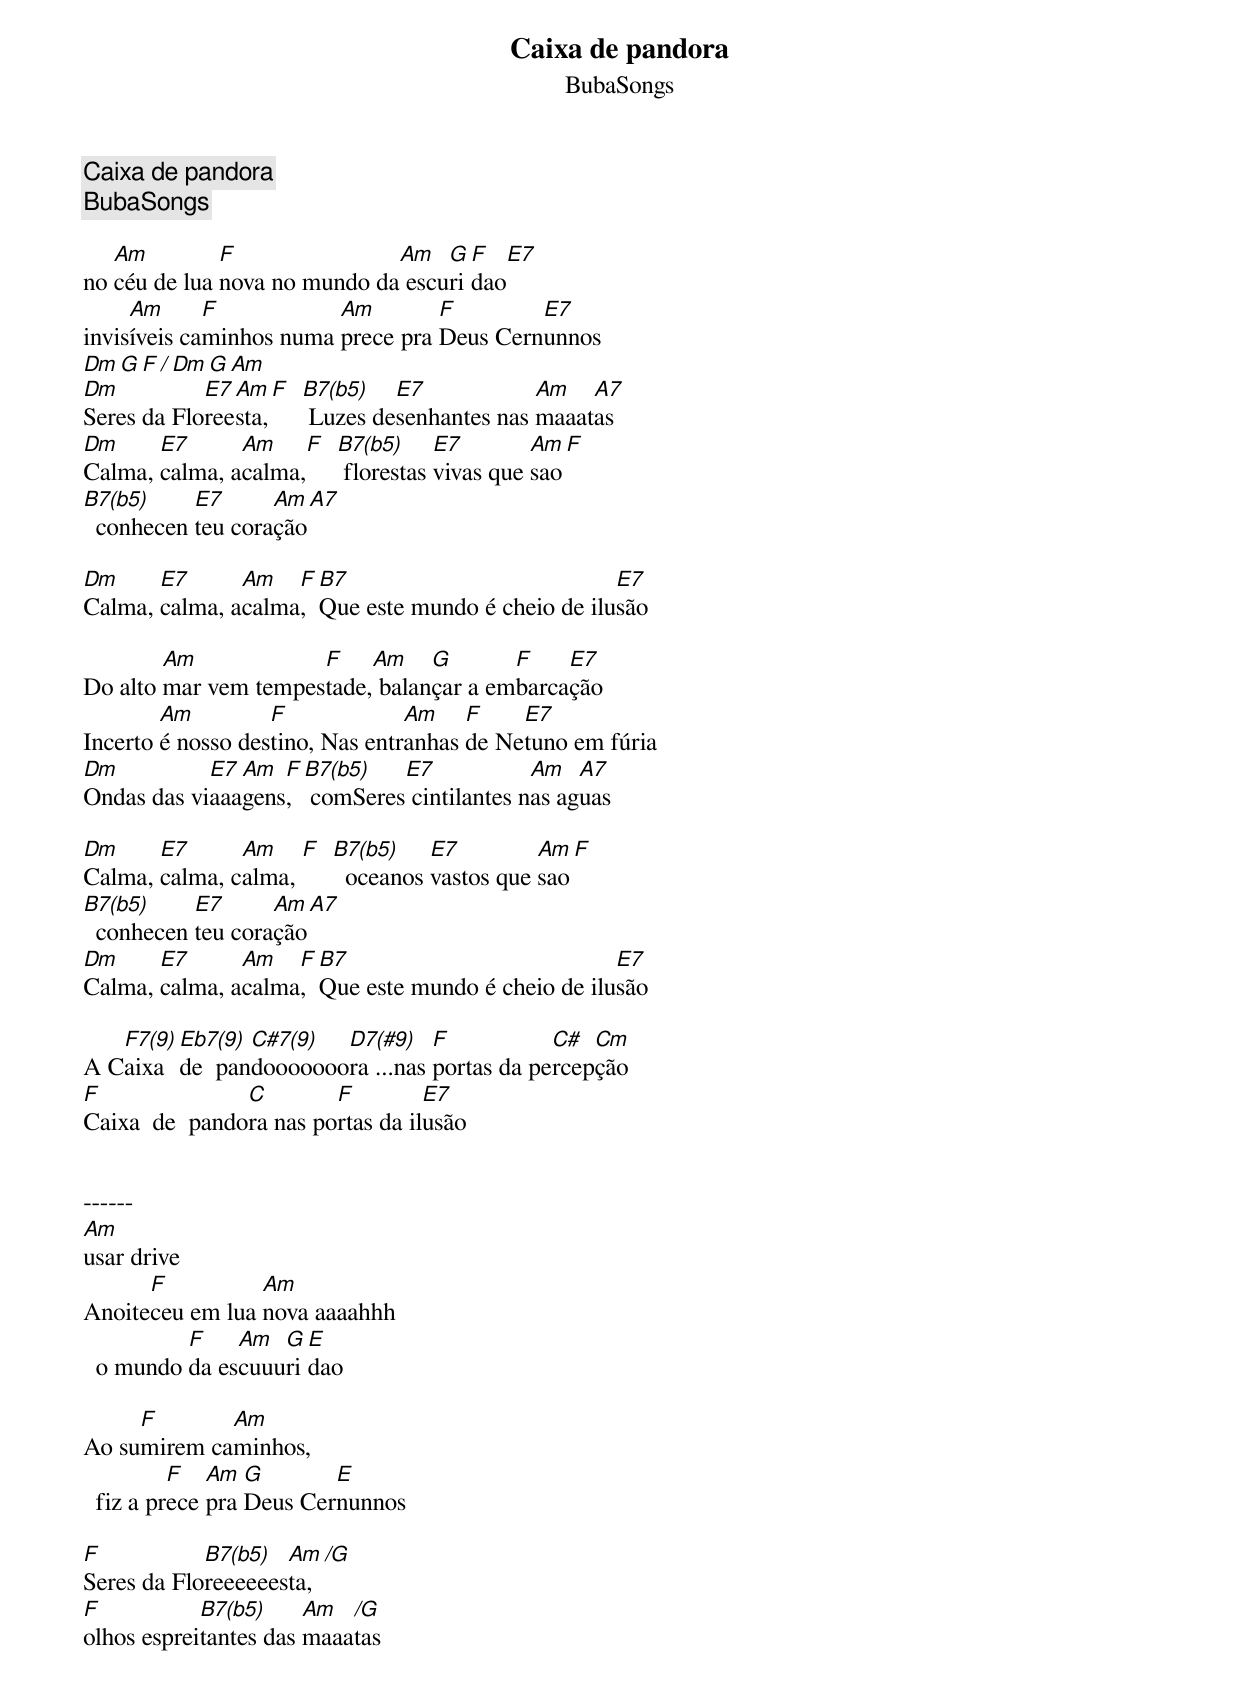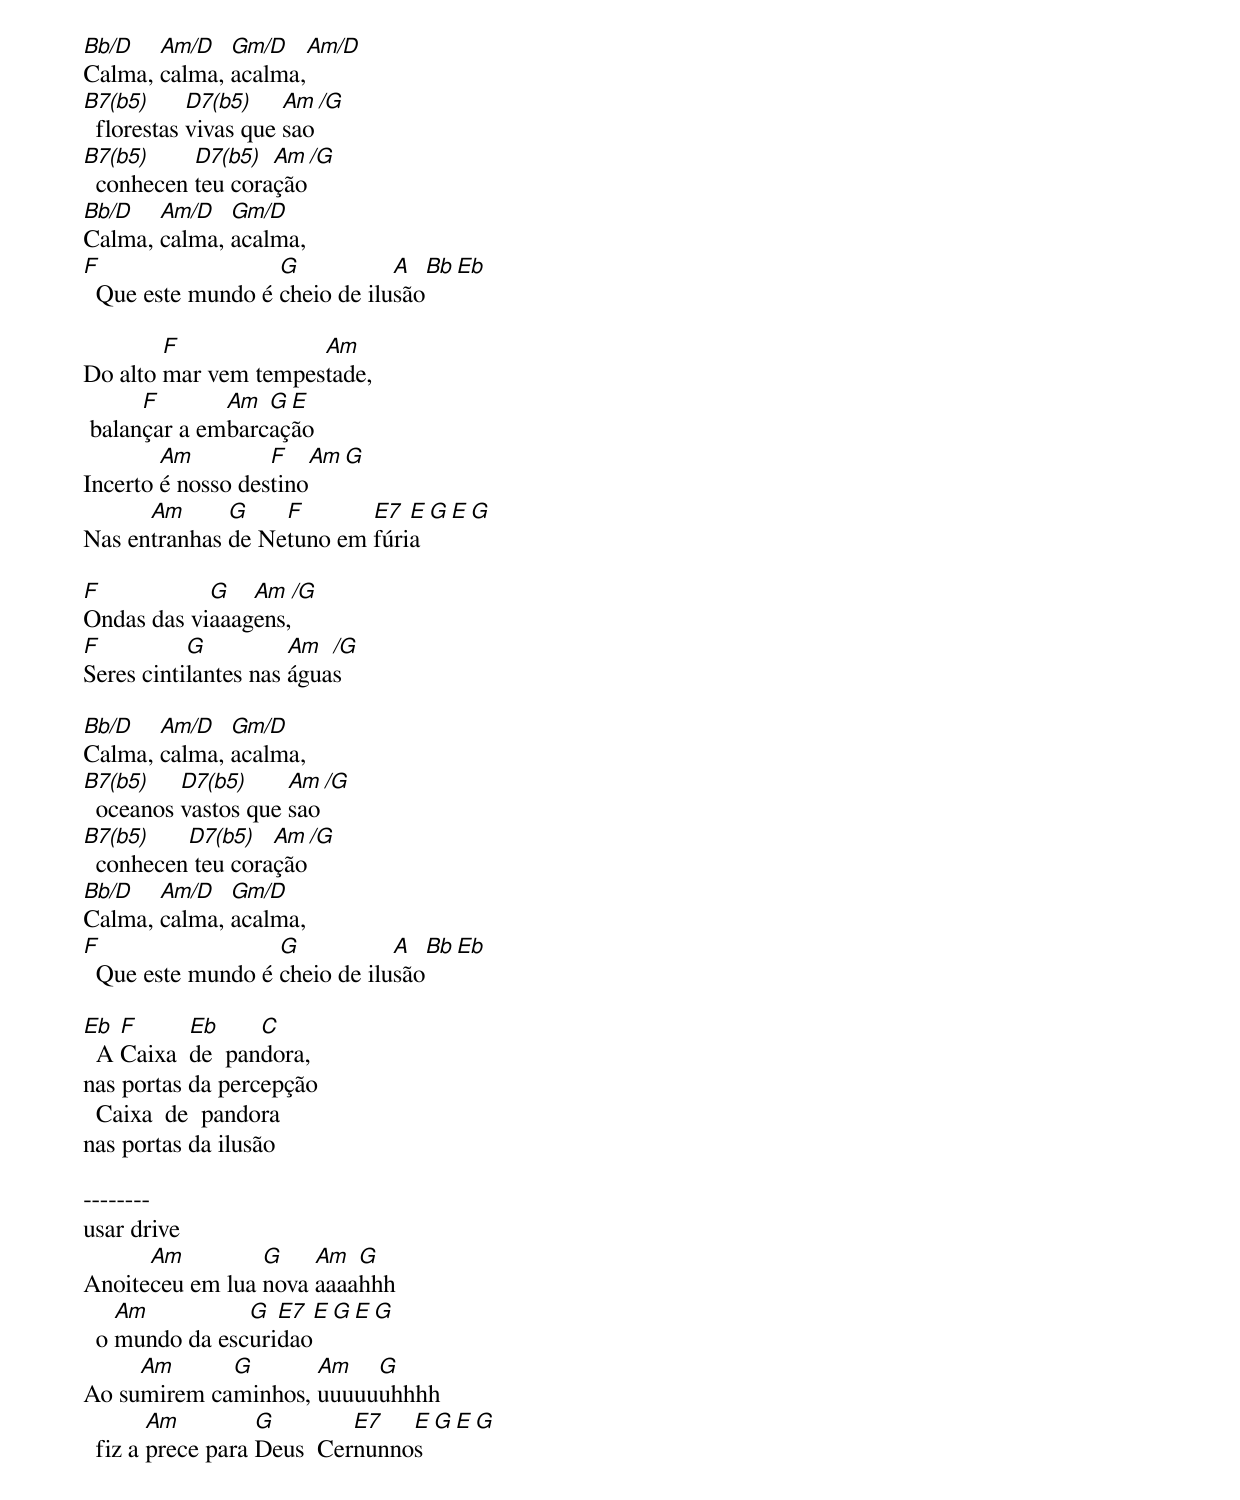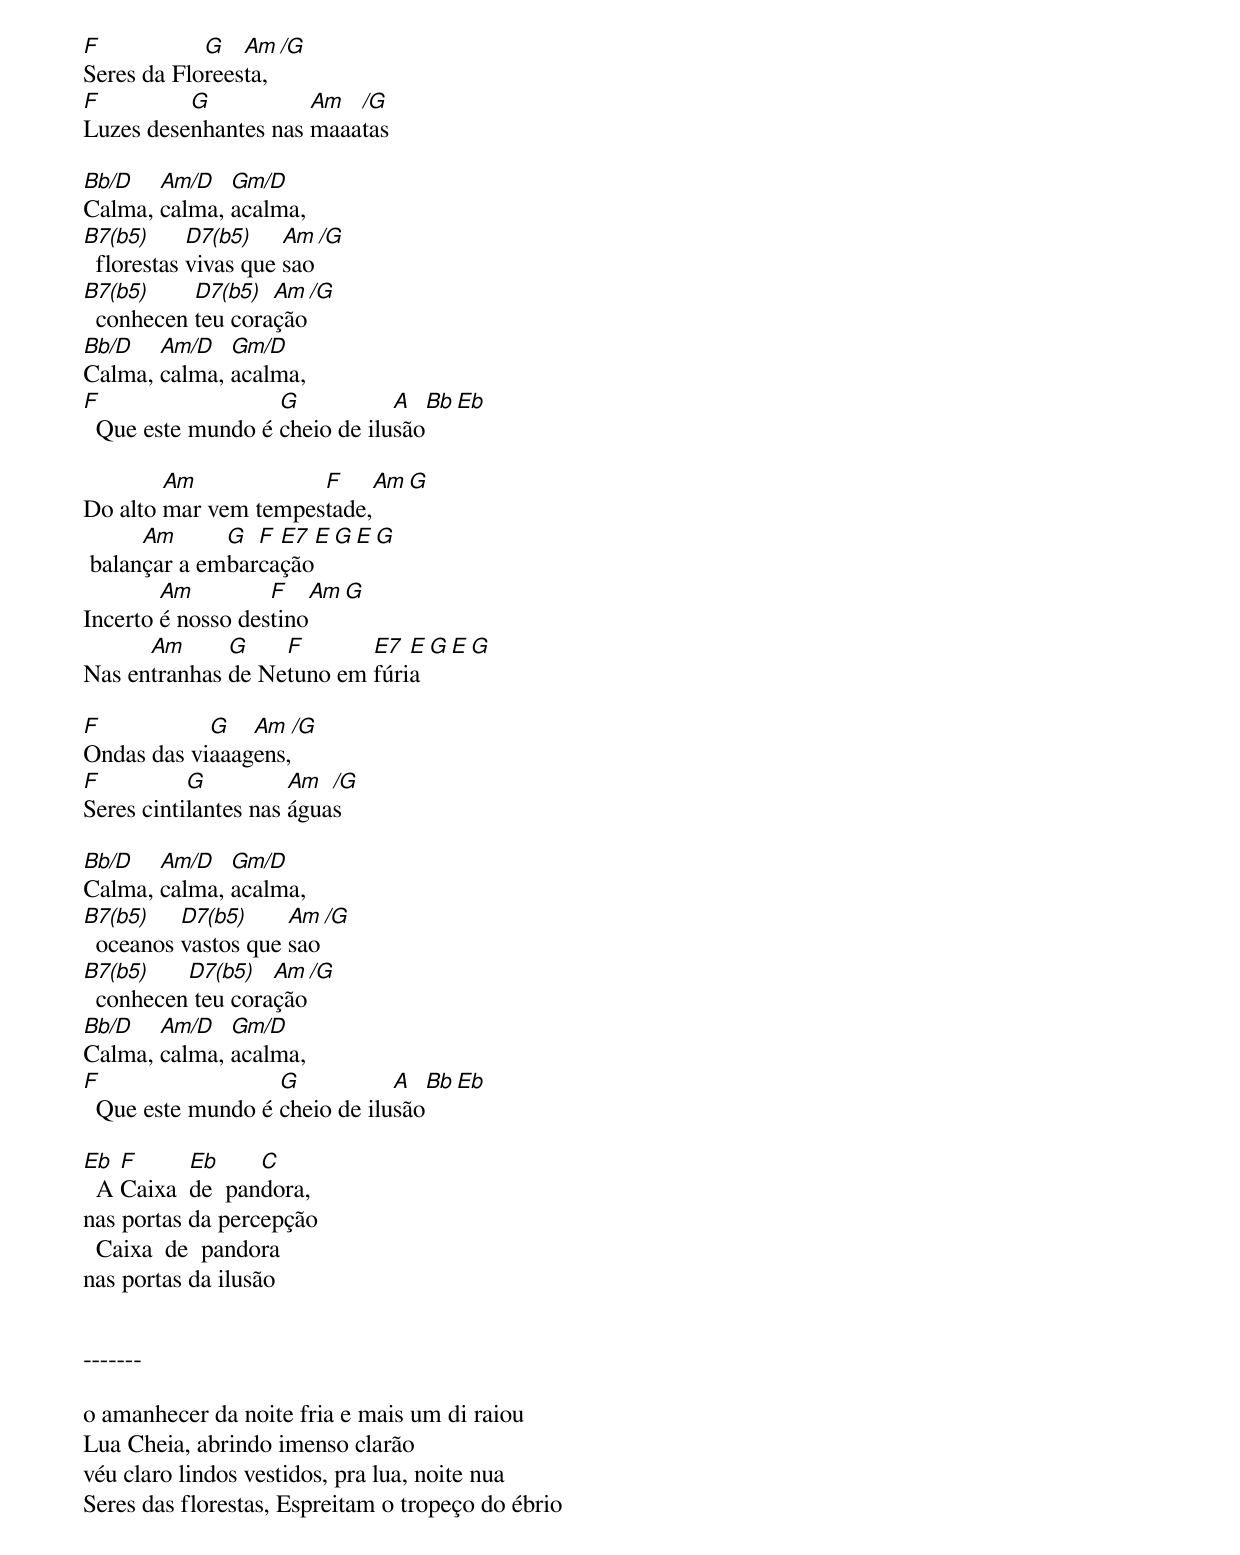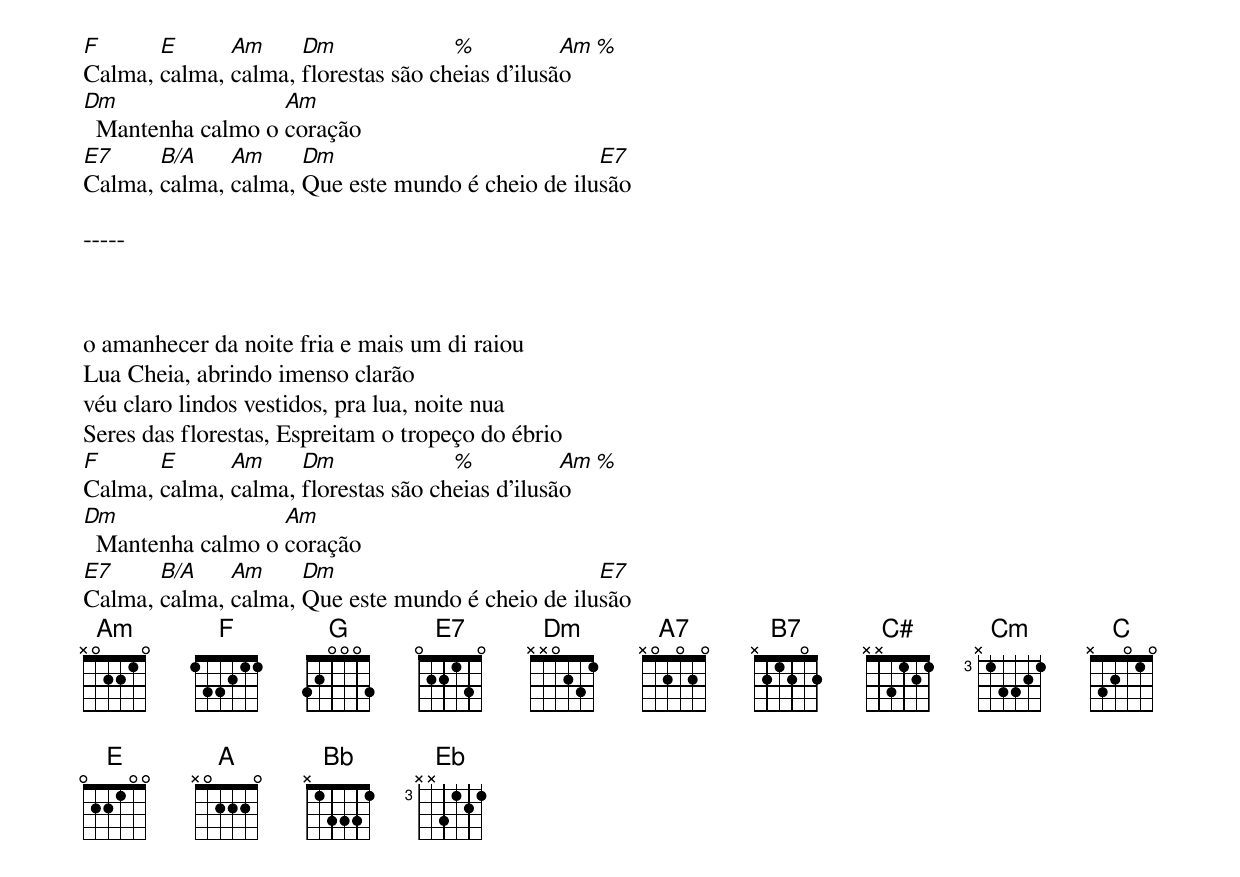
Caixa de pandora
BubaSongs

Caixa de pandora
BubaSongs

   Am         F               Am   G F  E7
no céu de lua nova no mundo da escuridao
     Am      F           Am        F        E7
invisíveis caminhos numa prece pra Deus Cernunnos
Dm          G   F /   Dm        G          Am
Dm          E7 Am  F B7(b5)   E7            Am   A7
Seres da Floreesta,   Luzes desenhantes nas maaatas
Dm     E7      Am    F B7(b5)     E7        Am  F
Calma, calma, acalma,   florestas vivas que sao
B7(b5)     E7      Am  A7
  conhecen teu coração

Dm     E7      Am   F  B7                           E7
Calma, calma, acalma,  Que este mundo é cheio de ilusão

        Am            F    Am    G       F    E7
Do alto mar vem tempestade, balançar a embarcação
        Am         F             Am    F    E7
Incerto é nosso destino, Nas entranhas de Netuno em fúria
Dm          E7 Am  F B7(b5)   E7            Am   A7
Ondas das viaaagens,  comSeres cintilantes nas aguas

Dm     E7      Am    F B7(b5)    E7         Am  F
Calma, calma, calma,     oceanos vastos que sao
B7(b5)     E7      Am  A7
  conhecen teu coração
Dm     E7      Am   F  B7                           E7
Calma, calma, acalma,  Que este mundo é cheio de ilusão

   F7(9) Eb7(9) C#7(9)  D7(#9)    F           C#  Cm
A Caixa  de  pandooooooora ...nas portas da percepção
F               C        F         E7
Caixa  de  pandora nas portas da ilusão


------
Am
usar drive
      F          Am
Anoiteceu em lua nova aaaahhh
          F    Am  G E
  o mundo da escuuuridao

     F       Am
Ao sumirem caminhos,
          F   Am  G       E
  fiz a prece pra Deus Cernunnos

F           B7(b5)  Am  /G
Seres da Floreeeeeesta,
F           B7(b5)     Am  /G
olhos espreitantes das maaatas

Bb/D   Am/D   Gm/D   Am/D
Calma, calma, acalma,
B7(b5)      D7(b5)    Am   /G
  florestas vivas que sao
B7(b5)     D7(b5)  Am    /G
  conhecen teu coração
Bb/D   Am/D   Gm/D
Calma, calma, acalma,
F                  G           A    Bb Eb
  Que este mundo é cheio de ilusão

        F             Am
Do alto mar vem tempestade,
      F       Am  G E
 balançar a embarcação
        Am         F    Am   G
Incerto é nosso destino
      Am      G    F       E7  E  G  E  G
Nas entranhas de Netuno em fúria

F           G   Am  /G
Ondas das viaaagens,
F          G          Am  /G
Seres cintilantes nas águas

Bb/D   Am/D   Gm/D
Calma, calma, acalma,
B7(b5)    D7(b5)     Am   /G
  oceanos vastos que sao
B7(b5)    D7(b5)   Am   /G
  conhecen teu coração
Bb/D   Am/D   Gm/D
Calma, calma, acalma,
F                  G           A    Bb  Eb
  Que este mundo é cheio de ilusão

Eb  F      Eb     C
  A Caixa  de  pandora,
nas portas da percepção
  Caixa  de  pandora
nas portas da ilusão

--------
usar drive
      Am         G    Am  G
Anoiteceu em lua nova aaaahhh
    Am          G  E7  E  G  E  G
  o mundo da escuridao
     Am      G       Am   G
Ao sumirem caminhos, uuuuuuhhhh
        Am         G        E7   E  G  E  G
  fiz a prece para Deus  Cernunnos

F           G   Am  /G
Seres da Floreesta,
F         G           Am  /G
Luzes desenhantes nas maaatas

Bb/D   Am/D   Gm/D
Calma, calma, acalma,
B7(b5)      D7(b5)    Am   /G
  florestas vivas que sao
B7(b5)     D7(b5)  Am    /G
  conhecen teu coração
Bb/D   Am/D   Gm/D
Calma, calma, acalma,
F                  G           A    Bb Eb
  Que este mundo é cheio de ilusão

        Am            F    Am  G
Do alto mar vem tempestade,
      Am      G  F E7  E  G  E  G
 balançar a embarcação
        Am         F    Am   G
Incerto é nosso destino
      Am      G    F       E7  E  G  E  G
Nas entranhas de Netuno em fúria

F           G   Am  /G
Ondas das viaaagens,
F          G          Am  /G
Seres cintilantes nas águas

Bb/D   Am/D   Gm/D
Calma, calma, acalma,
B7(b5)    D7(b5)     Am   /G
  oceanos vastos que sao
B7(b5)    D7(b5)   Am   /G
  conhecen teu coração
Bb/D   Am/D   Gm/D
Calma, calma, acalma,
F                  G           A    Bb  Eb
  Que este mundo é cheio de ilusão

Eb  F      Eb     C
  A Caixa  de  pandora,
nas portas da percepção
  Caixa  de  pandora
nas portas da ilusão


-------

o amanhecer da noite fria e mais um di raiou
Lua Cheia, abrindo imenso clarão
véu claro lindos vestidos, pra lua, noite nua
Seres das florestas, Espreitam o tropeço do ébrio
F      E      Am     Dm              %           Am %
Calma, calma, calma, florestas são cheias d'ilusão
Dm                 Am
  Mantenha calmo o coração
E7     B/A    Am     Dm                           E7
Calma, calma, calma, Que este mundo é cheio de ilusão

-----



o amanhecer da noite fria e mais um di raiou
Lua Cheia, abrindo imenso clarão
véu claro lindos vestidos, pra lua, noite nua
Seres das florestas, Espreitam o tropeço do ébrio
F      E      Am     Dm              %           Am %
Calma, calma, calma, florestas são cheias d'ilusão
Dm                 Am
  Mantenha calmo o coração
E7     B/A    Am     Dm                           E7
Calma, calma, calma, Que este mundo é cheio de ilusão
